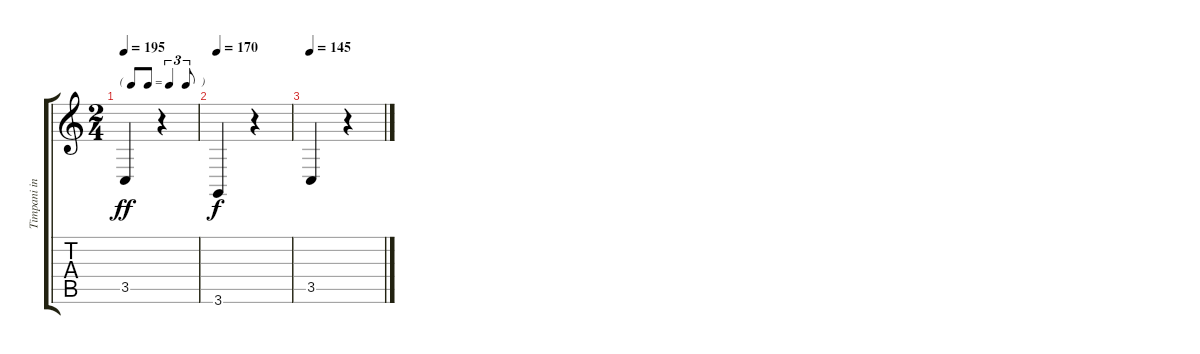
\track ("Timpani in C/G" "Timpani in") {instrument timpani}
\staff {score tabs}
\tuning (E4 B3 G3 D3 A2 E2) {hide}
\ts (2 4)
\tf triplet8th
\tempo 195
\clef g2
\ks c
3.5.4{dy ff} r.4 |
\tempo 170
3.6.4{dy f} r.4 |
\tempo 145
3.5.4 r.4
